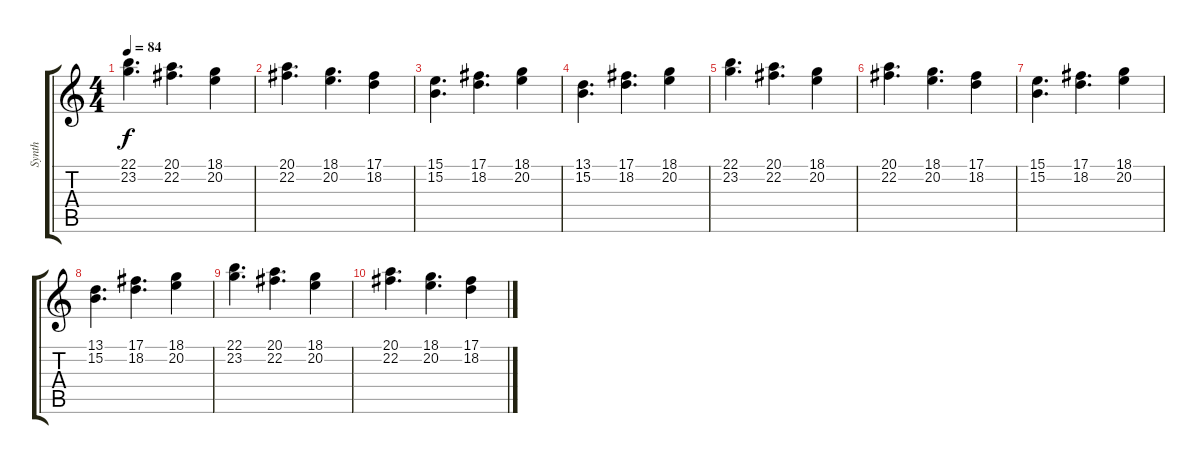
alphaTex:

\track ("Synth" "Synth") {instrument pad3polysynth}
\staff {score tabs}
\tuning (Db4 Ab3 E3 B2 Gb2 B1) {hide}
\ts (4 4)
\tempo 84
\clef g2
\ks c
(22.1 23.2).4{d dy f} (20.1 22.2).4{d} (18.1 20.2).4 |
(20.1 22.2).4{d} (18.1 20.2).4{d} (17.1 18.2).4 |
(15.1 15.2).4{d} (17.1 18.2).4{d} (18.1 20.2).4 |
(13.1 15.2).4{d} (17.1 18.2).4{d} (18.1 20.2).4 |
(22.1 23.2).4{d volume 8} (20.1 22.2).4{d} (18.1 20.2).4 |
(20.1 22.2).4{d} (18.1 20.2).4{d} (17.1 18.2).4 |
(15.1 15.2).4{d} (17.1 18.2).4{d} (18.1 20.2).4 |
(13.1 15.2).4{d volume 0} (17.1 18.2).4{d} (18.1 20.2).4 |
(22.1 23.2).4{d} (20.1 22.2).4{d} (18.1 20.2).4 |
(20.1 22.2).4{d} (18.1 20.2).4{d} (17.1 18.2).4
